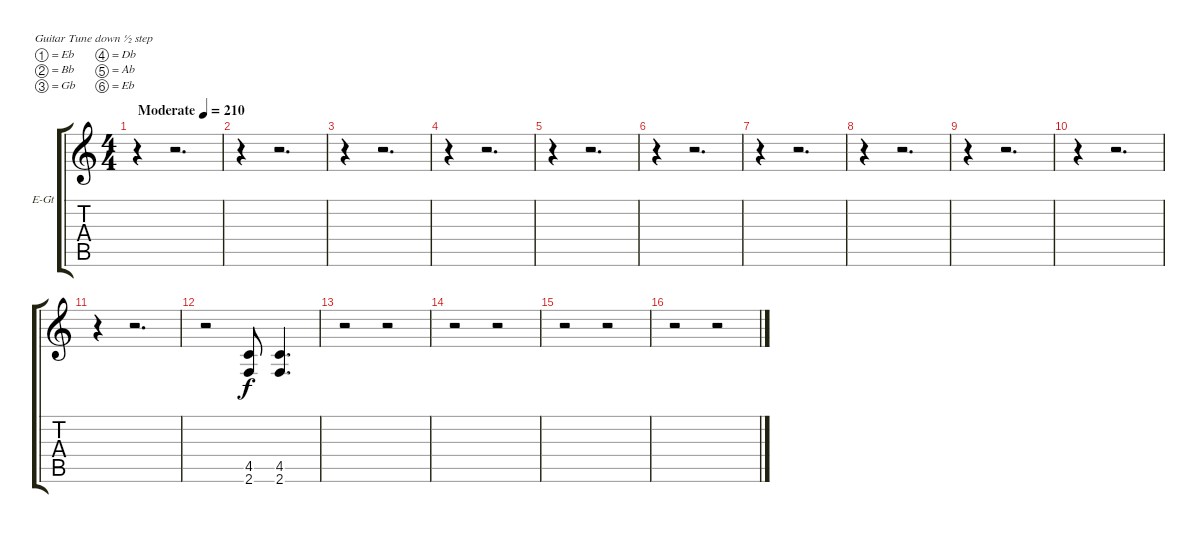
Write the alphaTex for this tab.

\bracketExtendMode groupsimilarinstruments
\firstSystemTrackNameOrientation horizontal
\otherSystemsTrackNameOrientation horizontal
\track ("Malmsteen Líder 2" "E-Gt") {instrument distortionguitar}
\staff {score tabs}
\tuning (Eb4 Bb3 Gb3 Db3 Ab2 Eb2)
\ts (4 4)
\beaming (8 2 2 2 2)
\tempo (210 "Moderate")
\clef g2
\ks c
r.4{dy f instrument distortionguitar} r.2{d} |
r.4 r.2{d} |
r.4 r.2{d} |
r.4 r.2{d} |
r.4 r.2{d} |
r.4 r.2{d} |
r.4 r.2{d} |
r.4 r.2{d} |
r.4 r.2{d} |
r.4 r.2{d} |
r.4 r.2{d} |
r.2 (4.5 2.6).8 (4.5 2.6).4{d} |
r.2 r.2 |
r.2 r.2 |
r.2 r.2 |
r.2 r.2
